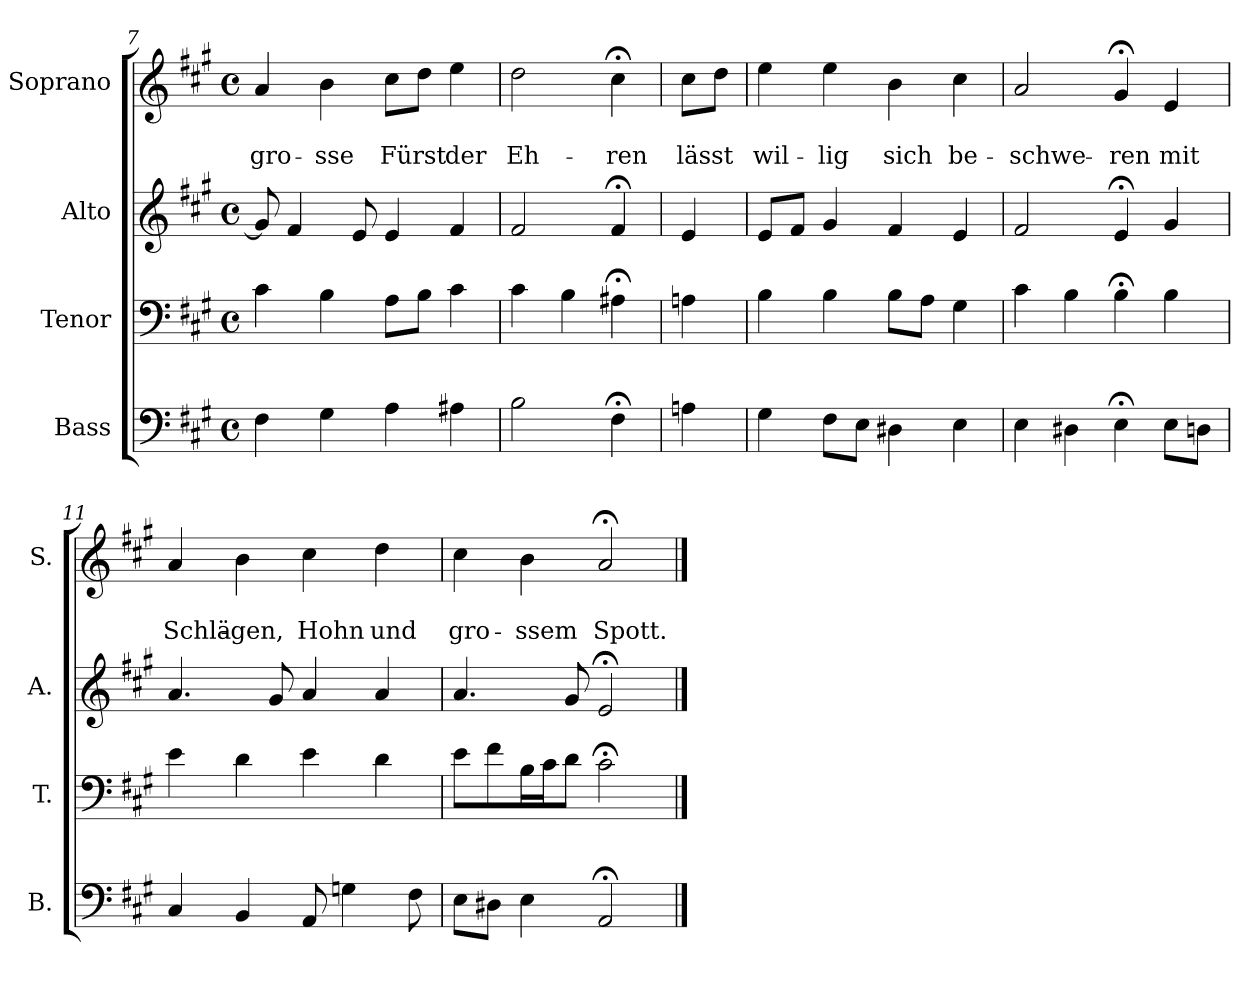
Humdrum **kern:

**kern	**kern	**kern	**kern	**text	**text
*part4	*part3	*part2	*part1	*part1	*part1
*staff4	*staff3	*staff2	*staff1	*staff1	*staff1
*I"Bass	*I"Tenor	*I"Alto	*I"Soprano	*	*
*I'B.	*I'T.	*I'A.	*I'S.	*	*
*clefF4	*clefF4	*clefG2	*clefG2	*	*
*k[f#c#g#]	*k[f#c#g#]	*k[f#c#g#]	*k[f#c#g#]	*	*
*A:	*A:	*A:	*A:	*	*
*M4/4	*M4/4	*M4/4	*M4/4	*	*
*met(c)	*met(c)	*met(c)	*met(c)	*	*
=7	=7	=7	=7	=7	=7
4F#\	4c#\	8g#/]	4a/	.	gro-
.	.	4f#/	.	.	.
4G#\	4B\	.	4b\	.	-sse
.	.	8e/	.	.	.
4A\	8A\L	4e/	8cc#\L	.	Fürst
.	8B\J	.	8dd\J	.	.
4A#X\	4c#\	4f#/	4ee\	.	der
=8	=8	=8	=8	=8	=8
2B\	4c#\	2f#/	2dd\	.	Eh-
.	4B\	.	.	.	.
4F#;<\	4A#X;<\	4f#;</	4cc#;<\	.	-ren
!!LO:PB:g=z
=8a	=8a	=8a	=8a	=8a	=8a
4An\	4An\	4e/	8cc#\L	.	lässt
.	.	.	8dd\J	.	.
=9	=9	=9	=9	=9	=9
4G#\	4B\	8e/L	4ee\	.	wil-
.	.	8f#/J	.	.	.
8F#\L	4B\	4g#/	4ee\	.	-lig
8E\J	.	.	.	.	.
4D#X\	8B\L	4f#/	4b\	.	sich
.	8A\J	.	.	.	.
4E\	4G#\	4e/	4cc#\	.	be-
=10	=10	=10	=10	=10	=10
4E\	4c#\	2f#/	2a/	.	-schwe-
4D#X\	4B\	.	.	.	.
4E;<\	4B;<\	4e;</	4g#;</	.	-ren
8E\L	4B\	4g#/	4e/	.	mit
8Dn\J	.	.	.	.	.
=11	=11	=11	=11	=11	=11
4C#/	4e\	4.a/	4a/	.	Schlä-
4BB/	4d\	.	4b\	.	-gen,
.	.	8g#/	.	.	.
8AA/	4e\	4a/	4cc#\	.	Hohn
4Gn\	.	.	.	.	.
.	4d\	4a/	4dd\	.	und
8F#\	.	.	.	.	.
=12	=12	=12	=12	=12	=12
8E\L	8e\L	4.a/	4cc#\	.	gro-
8D#X\J	8f#\	.	.	.	.
4E\	16B\L	.	4b\	.	-ssem
.	16c#\J	.	.	.	.
.	8d\J	8g#/	.	.	.
2AA;</	2c#;<\	2e;</	2a;</	.	Spott.
==	==	==	==	==	==
*-	*-	*-	*-	*-	*-
